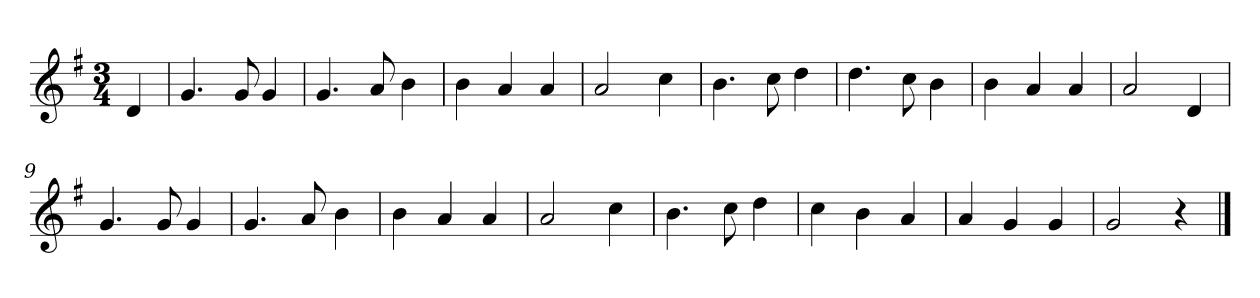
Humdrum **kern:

**kern
*part1
*staff1
*k[f#]
*M3/4
*MM120
=
4d
=1
4.g
8g
4g
=2
4.g
8a
4b
=3
4b
4a
4a
=4
2a
4cc
=5
4.b
8cc
4dd
=6
4.dd
8cc
4b
=7
4b
4a
4a
=8
2a
4d
=9
4.g
8g
4g
=10
4.g
8a
4b
=11
4b
4a
4a
=12
2a
4cc
=13
4.b
8cc
4dd
=14
4cc
4b
4a
=15
4a
4g
4g
=16
2g
4r
==
*-
